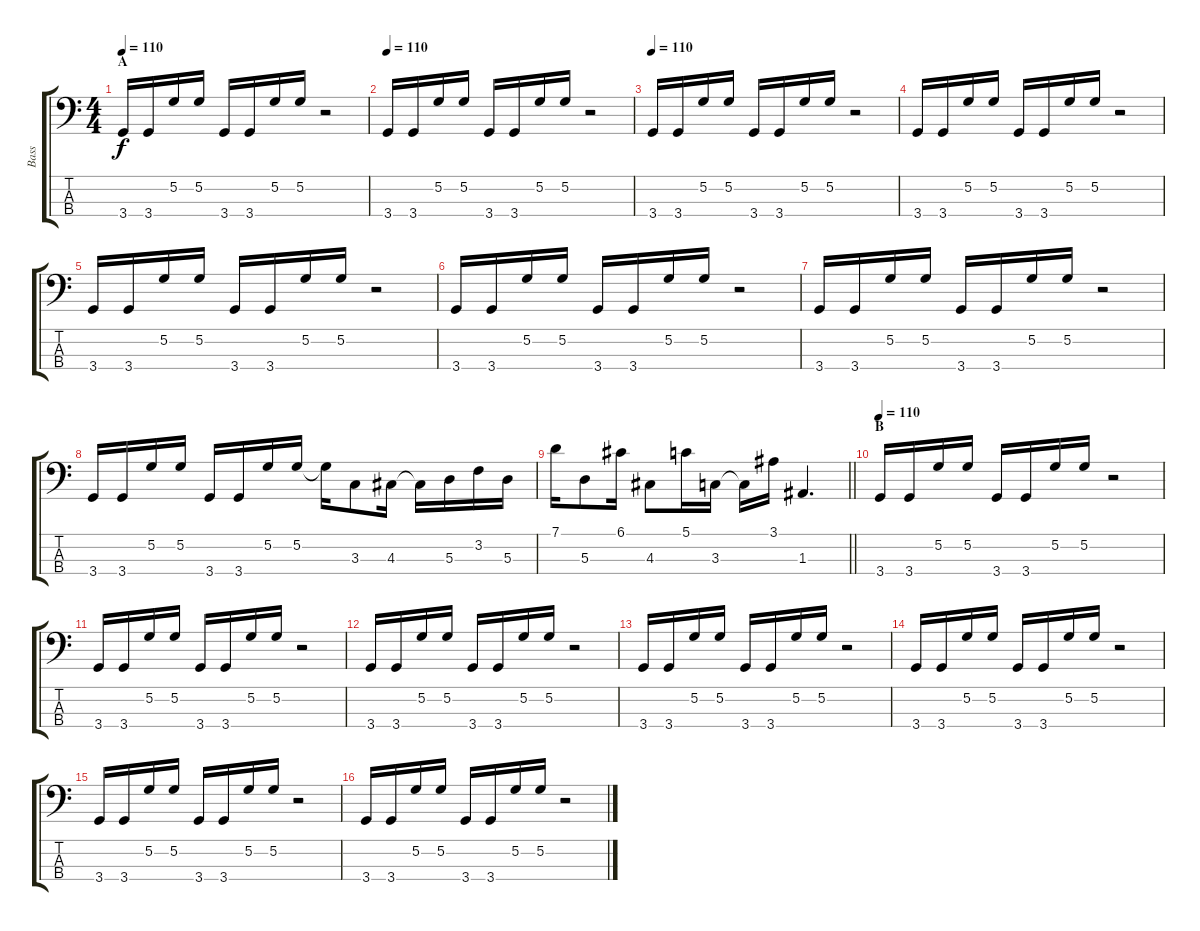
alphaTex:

\track ("Bass" "Bass") {instrument electricbassfinger}
\staff {score tabs}
\tuning (G2 D2 A1 E1) {hide}
\ts (4 4)
\section ("" "A")
\tempo 110
\clef f4
\ks c
3.4.16{dy f instrument electricbassfinger} 3.4.16 5.2.16 5.2.16 3.4.16 3.4.16 5.2.16 5.2.16 r.2 |
\tempo 110
3.4.16 3.4.16 5.2.16 5.2.16 3.4.16 3.4.16 5.2.16 5.2.16 r.2 |
\tempo 110
3.4.16 3.4.16 5.2.16 5.2.16 3.4.16 3.4.16 5.2.16 5.2.16 r.2 |
3.4.16 3.4.16 5.2.16 5.2.16 3.4.16 3.4.16 5.2.16 5.2.16 r.2 |
3.4.16 3.4.16 5.2.16 5.2.16 3.4.16 3.4.16 5.2.16 5.2.16 r.2 |
3.4.16 3.4.16 5.2.16 5.2.16 3.4.16 3.4.16 5.2.16 5.2.16 r.2 |
3.4.16 3.4.16 5.2.16 5.2.16 3.4.16 3.4.16 5.2.16 5.2.16 r.2 |
3.4.16 3.4.16 5.2.16 5.2.16 3.4.16 3.4.16 5.2.16 5.2.16 5.2{t}.16 3.3.8 4.3.16 4.3{t}.16 5.3.16 3.2.16 5.3.16 |
\barLineRight lightlight
7.1.16 5.3.8 6.1.16 4.3.8 5.1.16 3.3.16 3.3{t}.16 3.1.16 1.3.4{d} |
\section ("" "B")
\tempo 110
3.4.16 3.4.16 5.2.16 5.2.16 3.4.16 3.4.16 5.2.16 5.2.16 r.2 |
3.4.16 3.4.16 5.2.16 5.2.16 3.4.16 3.4.16 5.2.16 5.2.16 r.2 |
3.4.16 3.4.16 5.2.16 5.2.16 3.4.16 3.4.16 5.2.16 5.2.16 r.2 |
3.4.16 3.4.16 5.2.16 5.2.16 3.4.16 3.4.16 5.2.16 5.2.16 r.2 |
3.4.16 3.4.16 5.2.16 5.2.16 3.4.16 3.4.16 5.2.16 5.2.16 r.2 |
3.4.16 3.4.16 5.2.16 5.2.16 3.4.16 3.4.16 5.2.16 5.2.16 r.2 |
3.4.16 3.4.16 5.2.16 5.2.16 3.4.16 3.4.16 5.2.16 5.2.16 r.2
